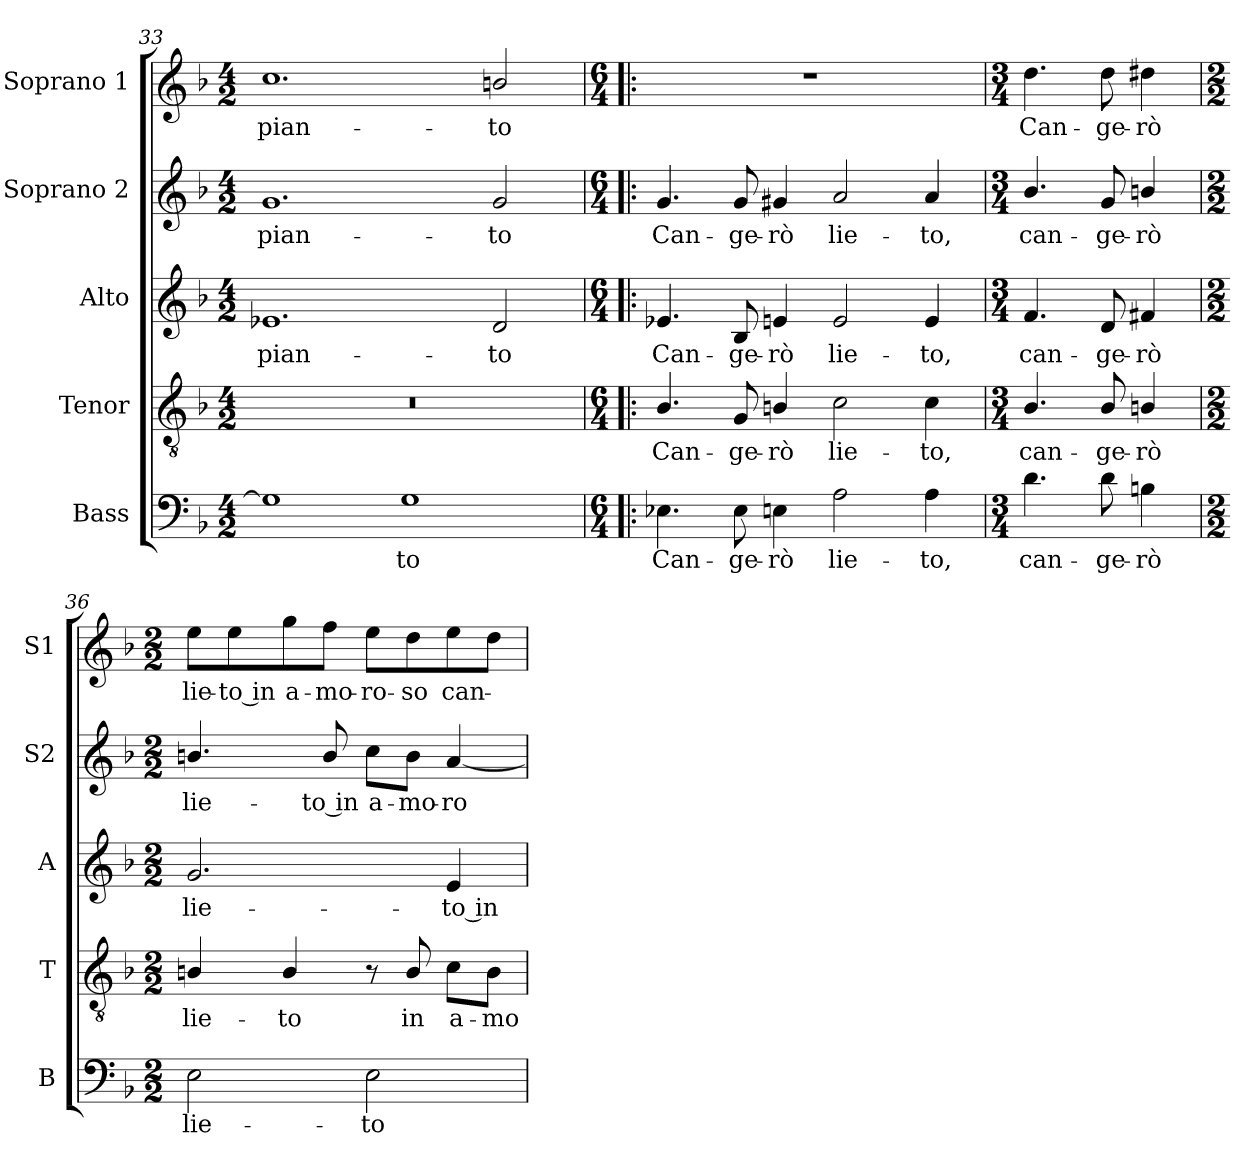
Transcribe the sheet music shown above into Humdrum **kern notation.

**kern	**text	**kern	**text	**kern	**text	**kern	**text	**kern	**text
*part5	*part5	*part4	*part4	*part3	*part3	*part2	*part2	*part1	*part1
*staff5	*staff5	*staff4	*staff4	*staff3	*staff3	*staff2	*staff2	*staff1	*staff1
*I"Bass	*	*I"Tenor	*	*I"Alto	*	*I"Soprano 2	*	*I"Soprano 1	*
*I'B	*	*I'T	*	*I'A	*	*I'S2	*	*I'S1	*
!!LO:PB:g=z
*clefF4	*	*clefGv2	*	*clefG2	*	*clefG2	*	*clefG2	*
*	*	*ITrd7c12	*	*	*	*	*	*	*
*k[b-]	*	*k[b-]	*	*k[b-]	*	*k[b-]	*	*k[b-]	*
*F:	*	*F:	*	*F:	*	*F:	*	*F:	*
*M4/2	*	*M4/2	*	*M4/2	*	*M4/2	*	*M4/2	*
=33	=33	=33	=33	=33	=33	=33	=33	=33	=33
!	!	!LO:N:vis=1	!	!	!	!	!	!	!
!	!	!	!	!	!LO:LY:b:color=#000000	!	!	!	!
!	!	!	!	!	!	!	!LO:LY:b:color=#000000	!	!
!	!	!	!	!	!	!	!	!	!LO:LY:b:color=#000000
1Gi]	.	0r	.	1.e-Xi	pian-	1.gi	pian-	1.cci	pian-
!	!LO:LY:b:color=#000000	!	!	!	!	!	!	!	!
1Gi	-to	.	.	.	.	.	.	.	.
!	!	!	!	!	!LO:LY:b:color=#000000	!	!	!	!
!	!	!	!	!	!	!	!LO:LY:b:color=#000000	!	!
!	!	!	!	!	!	!	!	!	!LO:LY:b:color=#000000
.	.	.	.	2di/	-to	2gi/	-to	2bni/	-to
=34!|:	=34!|:	=34!|:	=34!|:	=34!|:	=34!|:	=34!|:	=34!|:	=34!|:	=34!|:
*M6/4	*	*M6/4	*	*M6/4	*	*M6/4	*	*M6/4	*
!	!LO:LY:b:color=#000000	!	!	!	!	!	!	!	!
!	!	!	!LO:LY:b:color=#000000	!	!	!	!	!	!
!	!	!	!	!	!LO:LY:b:color=#000000	!	!	!	!
!	!	!	!	!	!	!	!LO:LY:b:color=#000000	!LO:N:vis=1	!
4.E-Xi\	Can-	4.BB-i/	Can-	4.e-Xi/	Can-	4.gi/	Can-	1.r	.
!	!LO:LY:b:color=#000000	!	!	!	!	!	!	!	!
!	!	!	!LO:LY:b:color=#000000	!	!	!	!	!	!
!	!	!	!	!	!LO:LY:b:color=#000000	!	!	!	!
!	!	!	!	!	!	!	!LO:LY:b:color=#000000	!	!
8E-i\	-ge-	8GGi/	-ge-	8B-i/	-ge-	8gi/	-ge-	.	.
!	!LO:LY:b:color=#000000	!	!	!	!	!	!	!	!
!	!	!	!LO:LY:b:color=#000000	!	!	!	!	!	!
!	!	!	!	!	!LO:LY:b:color=#000000	!	!	!	!
!	!	!	!	!	!	!	!LO:LY:b:color=#000000	!	!
4Eni\	-rò	4BBni/	-rò	4eni/	-rò	4g#Xi/	-rò	.	.
!	!LO:LY:b:color=#000000	!	!	!	!	!	!	!	!
!	!	!	!LO:LY:b:color=#000000	!	!	!	!	!	!
!	!	!	!	!	!LO:LY:b:color=#000000	!	!	!	!
!	!	!	!	!	!	!	!LO:LY:b:color=#000000	!	!
2Ai\	lie-	2Ci\	lie-	2ei/	lie-	2ai/	lie-	.	.
!	!LO:LY:b:color=#000000	!	!	!	!	!	!	!	!
!	!	!	!LO:LY:b:color=#000000	!	!	!	!	!	!
!	!	!	!	!	!LO:LY:b:color=#000000	!	!	!	!
!	!	!	!	!	!	!	!LO:LY:b:color=#000000	!	!
4Ai\	-to,	4Ci\	-to,	4ei/	-to,	4ai/	-to,	.	.
=35	=35	=35	=35	=35	=35	=35	=35	=35	=35
*M3/4	*	*M3/4	*	*M3/4	*	*M3/4	*	*M3/4	*
!	!LO:LY:b:color=#000000	!	!	!	!	!	!	!	!
!	!	!	!LO:LY:b:color=#000000	!	!	!	!	!	!
!	!	!	!	!	!LO:LY:b:color=#000000	!	!	!	!
!	!	!	!	!	!	!	!LO:LY:b:color=#000000	!	!
!	!	!	!	!	!	!	!	!	!LO:LY:b:color=#000000
4.di\	can-	4.BB-i/	can-	4.fi/	can-	4.b-i/	can-	4.ddi\	Can-
!	!LO:LY:b:color=#000000	!	!	!	!	!	!	!	!
!	!	!	!LO:LY:b:color=#000000	!	!	!	!	!	!
!	!	!	!	!	!LO:LY:b:color=#000000	!	!	!	!
!	!	!	!	!	!	!	!LO:LY:b:color=#000000	!	!
!	!	!	!	!	!	!	!	!	!LO:LY:b:color=#000000
8di\	-ge-	8BB-i/	-ge-	8di/	-ge-	8gi/	-ge-	8ddi\	-ge-
!	!LO:LY:b:color=#000000	!	!	!	!	!	!	!	!
!	!	!	!LO:LY:b:color=#000000	!	!	!	!	!	!
!	!	!	!	!	!LO:LY:b:color=#000000	!	!	!	!
!	!	!	!	!	!	!	!LO:LY:b:color=#000000	!	!
!	!	!	!	!	!	!	!	!	!LO:LY:b:color=#000000
4Bni\	-rò	4BBni/	-rò	4f#Xi/	-rò	4bni/	-rò	4dd#Xi\	-rò
=36	=36	=36	=36	=36	=36	=36	=36	=36	=36
*M2/2	*	*M2/2	*	*M2/2	*	*M2/2	*	*M2/2	*
!	!LO:LY:b:color=#000000	!	!	!	!	!	!	!	!
!	!	!	!LO:LY:b:color=#000000	!	!	!	!	!	!
!	!	!	!	!	!LO:LY:b:color=#000000	!	!	!	!
!	!	!	!	!	!	!	!LO:LY:b:color=#000000	!	!
!	!	!	!	!	!	!	!	!	!LO:LY:b:color=#000000
2Ei\	lie-	4BBni/	lie-	2.gi/	lie-	4.bni/	lie-	8eei\L	lie-
!	!	!	!	!	!	!	!	!	!LO:LY:b:color=#000000
.	.	.	.	.	.	.	.	8eei\	-to in
!	!	!	!LO:LY:b:color=#000000	!	!	!	!	!	!
!	!	!	!	!	!	!	!	!	!LO:LY:b:color=#000000
.	.	4BBi/	-to	.	.	.	.	8ggi\	a-
!	!	!	!	!	!	!	!LO:LY:b:color=#000000	!	!
!	!	!	!	!	!	!	!	!	!LO:LY:b:color=#000000
.	.	.	.	.	.	8bi/	-to in	8ffi\J	-mo-
!	!LO:LY:b:color=#000000	!	!	!	!	!	!	!	!
!	!	!	!	!	!	!	!LO:LY:b:color=#000000	!	!
!	!	!	!	!	!	!	!	!	!LO:LY:b:color=#000000
2Ei\	-to	8r	.	.	.	8cci\L	a-	8eei\L	-ro-
!	!	!	!LO:LY:b:color=#000000	!	!	!	!	!	!
!	!	!	!	!	!	!	!LO:LY:b:color=#000000	!	!
!	!	!	!	!	!	!	!	!	!LO:LY:b:color=#000000
.	.	8BBi/	in	.	.	8bi\J	-mo-	8ddi\	-so
!	!	!	!LO:LY:b:color=#000000	!	!	!	!	!	!
!	!	!	!	!	!LO:LY:b:color=#000000	!	!	!	!
!	!	!	!	!	!	!	!LO:LY:b:color=#000000	!	!
!	!	!	!	!	!	!	!	!	!LO:LY:b:color=#000000
.	.	8Ci\L	a-	4ei/	-to in	[4ai/	-ro-	8eei\	can-
!	!	!	!LO:LY:b:color=#000000	!	!	!	!	!	!
.	.	8BBi\J	-mo-	.	.	.	.	8ddi\J	.
=	=	=	=	=	=	=	=	=	=
*-	*-	*-	*-	*-	*-	*-	*-	*-	*-
